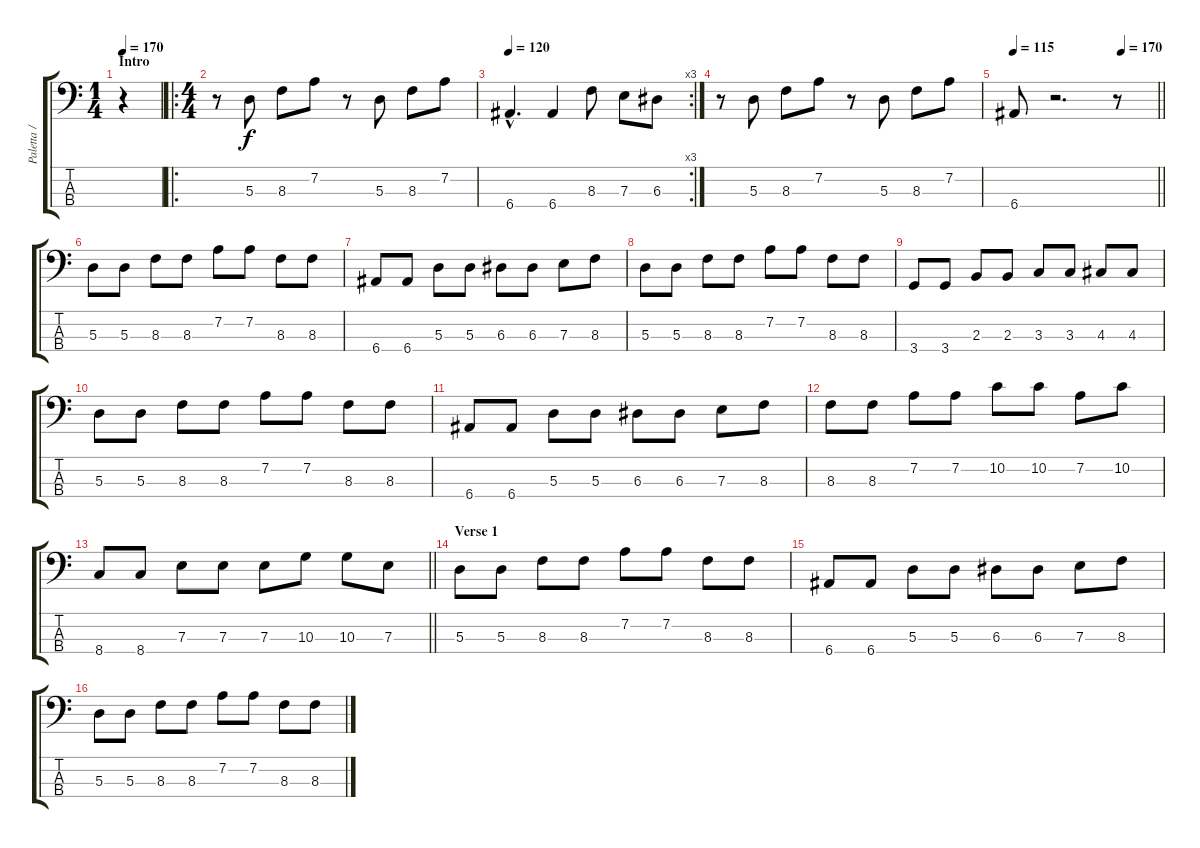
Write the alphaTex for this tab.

\track ("Paletta / Bass" "Paletta / ") {instrument electricbassfinger}
\staff {score tabs}
\tuning (G2 D2 A1 E1) {hide}
\ts (1 4)
\section ("" "Intro")
\tempo 170
\tempo 120
\tempo 170
\clef f4
\ks c
r.4{dy f instrument electricbassfinger} |
\ro
\ts (4 4)
r.8 5.3.8 8.3.8 7.2.8 r.8 5.3.8 8.3.8 7.2.8 |
\rc 3
\tempo 120
6.4{hac}.4{d} 6.4.4 8.3.8 7.3.8 6.3.8 |
r.8 5.3.8 8.3.8 7.2.8 r.8 5.3.8 8.3.8 7.2.8 |
\tempo 115
\tempo (170 0.75)
\barLineRight lightlight
6.4.8 r.2{d} r.8 |
5.3.8 5.3.8 8.3.8 8.3.8 7.2.8 7.2.8 8.3.8 8.3.8 |
6.4.8 6.4.8 5.3.8 5.3.8 6.3.8 6.3.8 7.3.8 8.3.8 |
5.3.8 5.3.8 8.3.8 8.3.8 7.2.8 7.2.8 8.3.8 8.3.8 |
3.4.8 3.4.8 2.3.8 2.3.8 3.3.8 3.3.8 4.3.8 4.3.8 |
5.3.8 5.3.8 8.3.8 8.3.8 7.2.8 7.2.8 8.3.8 8.3.8 |
6.4.8 6.4.8 5.3.8 5.3.8 6.3.8 6.3.8 7.3.8 8.3.8 |
8.3.8 8.3.8 7.2.8 7.2.8 10.2.8 10.2.8 7.2.8 10.2.8 |
\barLineRight lightlight
8.4.8 8.4.8 7.3.8 7.3.8 7.3.8 10.3.8 10.3.8 7.3.8 |
\section ("" "Verse 1")
5.3.8 5.3.8 8.3.8 8.3.8 7.2.8 7.2.8 8.3.8 8.3.8 |
6.4.8 6.4.8 5.3.8 5.3.8 6.3.8 6.3.8 7.3.8 8.3.8 |
5.3.8 5.3.8 8.3.8 8.3.8 7.2.8 7.2.8 8.3.8 8.3.8
